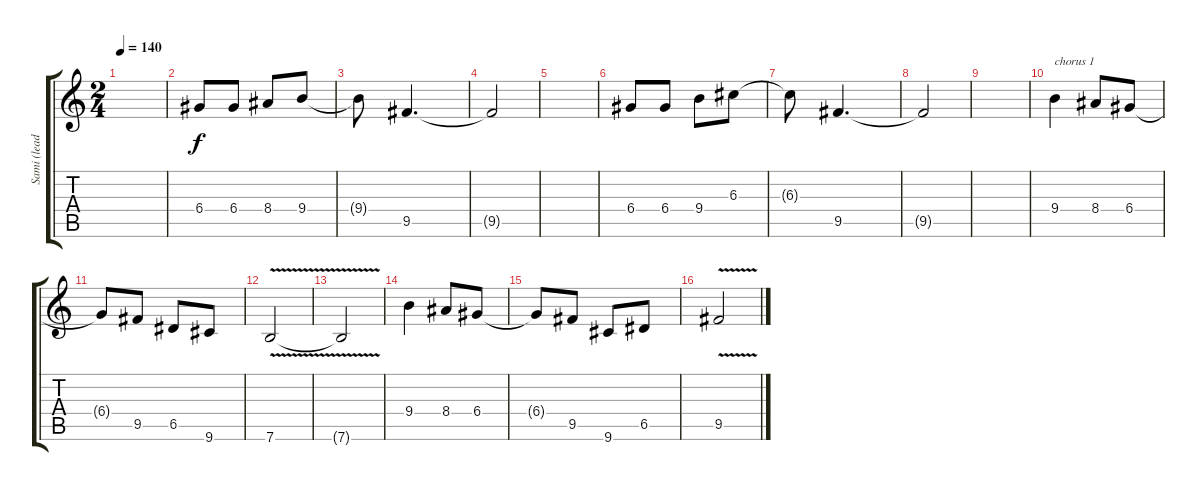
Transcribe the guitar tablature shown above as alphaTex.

\track ("Sami (lead)" "Sami (lead") {instrument overdrivenguitar}
\staff {score tabs}
\tuning (E4 B3 G3 D3 A2 E2) {hide}
\ts (2 4)
\tempo 140
\clef g2
\ks c
|
6.4.8 6.4.8 8.4.8 9.4.8 |
9.4{t}.8 9.5.4{d} |
9.5{t}.2 |
|
6.4.8 6.4.8 9.4.8 6.3.8 |
6.3{t}.8 9.5.4{d} |
9.5{t}.2 |
|
9.4.4{txt "chorus 1" instrument overdrivenguitar} 8.4.8 6.4.8 |
6.4{t}.8 9.5.8 6.5.8 9.6.8 |
7.6{v}.2 |
7.6{t}.2 |
9.4.4 8.4.8 6.4.8 |
6.4{t}.8 9.5.8 9.6.8 6.5.8 |
9.5{v}.2
